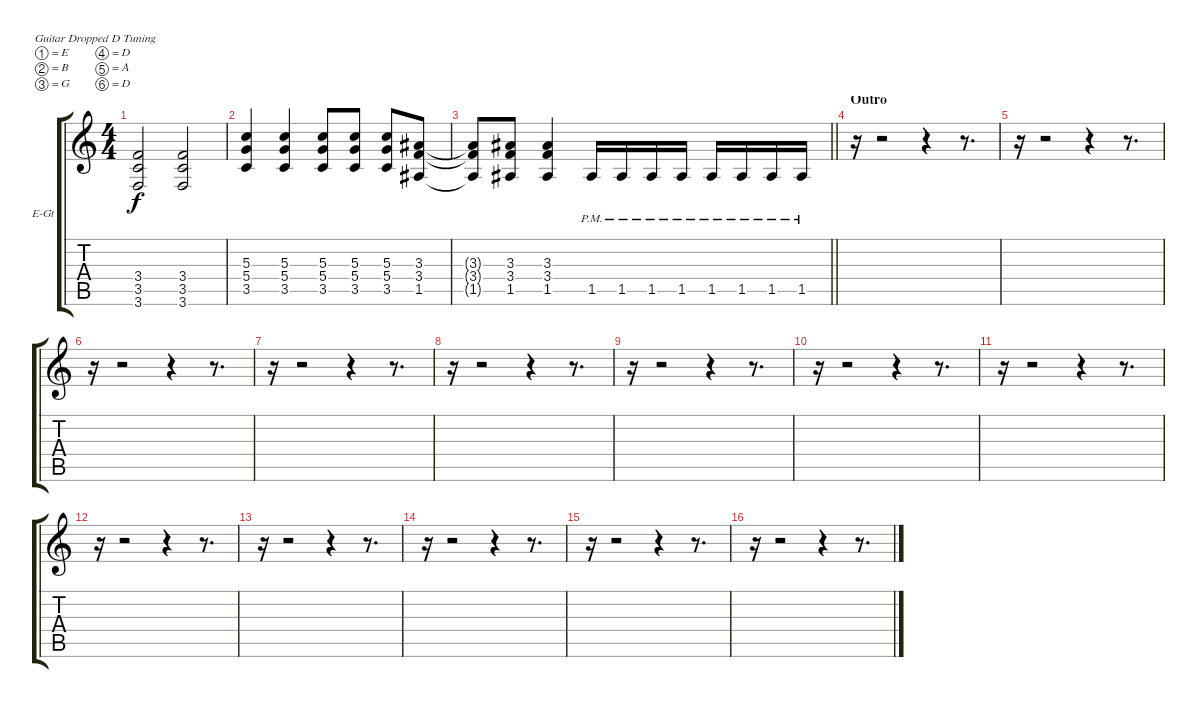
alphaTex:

\bracketExtendMode groupsimilarinstruments
\firstSystemTrackNameOrientation horizontal
\otherSystemsTrackNameOrientation horizontal
\track ("Electric Guitar 1" "E-Gt") {instrument distortionguitar}
\staff {score tabs}
\tuning (E4 B3 G3 D3 A2 D2)
\ts (4 4)
\tempo (142 hide)
\clef g2
\ks c
(3.4{t} 3.5{t} 3.6{t}).2{dy f} (3.4 3.5 3.6).2 |
(5.3 5.4 3.5).4 (5.3 5.4 3.5).4 (5.3 5.4 3.5).8 (5.3 5.4 3.5).8 (5.3 5.4 3.5).8 (3.3 3.4 1.5).8 |
\barLineRight lightlight
(3.3{t} 3.4{t} 1.5{t}).8 (3.3 3.4 1.5).8 (3.3 3.4 1.5).4 1.5{pm}.16 1.5{pm}.16 1.5{pm}.16 1.5{pm}.16 1.5{pm}.16 1.5{pm}.16 1.5{pm}.16 1.5{pm}.16 |
\section ("" "Outro")
r.16 r.2 r.4 r.8{d} |
r.16 r.2 r.4 r.8{d} |
r.16 r.2 r.4 r.8{d} |
r.16 r.2 r.4 r.8{d} |
r.16 r.2 r.4 r.8{d} |
r.16 r.2 r.4 r.8{d} |
r.16 r.2 r.4 r.8{d} |
r.16 r.2 r.4 r.8{d} |
r.16 r.2 r.4 r.8{d} |
r.16 r.2 r.4 r.8{d} |
r.16 r.2 r.4 r.8{d} |
r.16 r.2 r.4 r.8{d} |
r.16 r.2 r.4 r.8{d}
